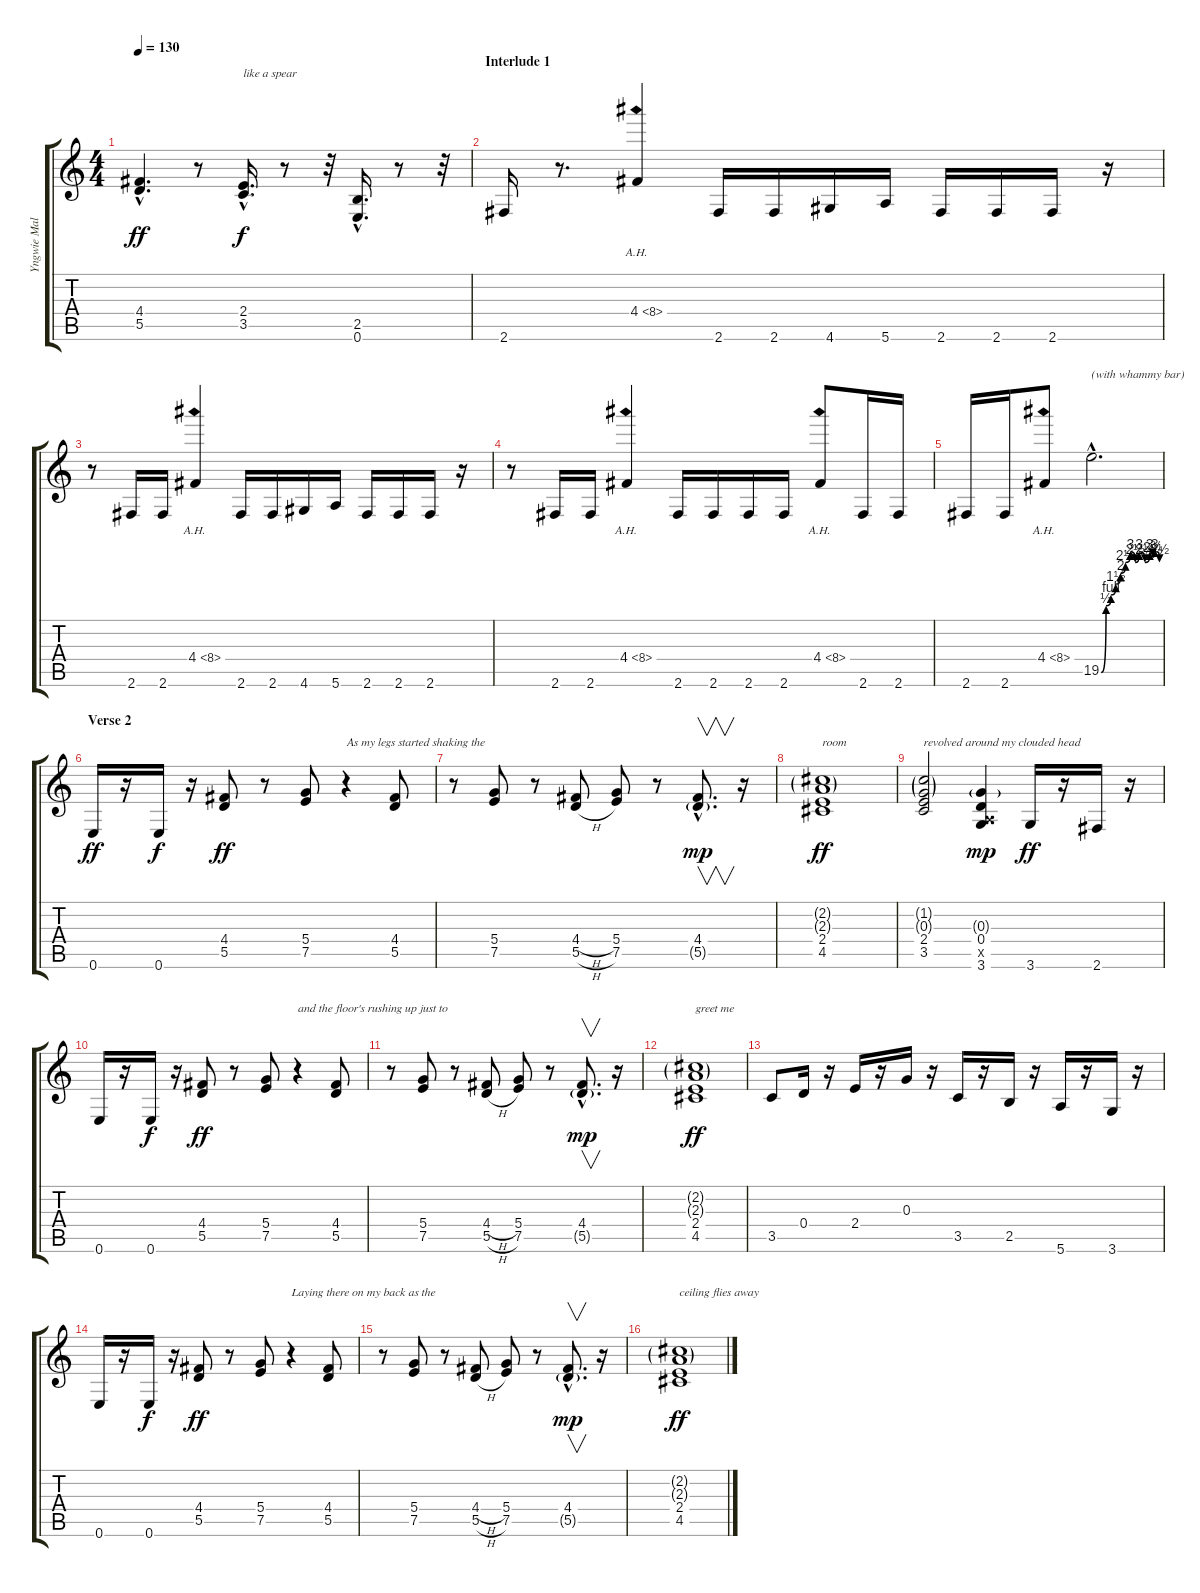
\track ("Yngwie Malmsteen (Rythm)" "Yngwie Mal") {instrument distortionguitar}
\staff {score tabs}
\tuning (E4 B3 G3 D3 A2 E2) {hide}
\ts (4 4)
\tempo 130
\clef g2
\ks c
(4.4{hac} 5.5{hac}).4{d dy ff} r.8 (2.4{hac} 3.5{hac}).16{d txt "like a spear" dy f} r.8 r.32 (2.5{hac} 0.6{hac}).16{d} r.8 r.32 |
\section ("" "Interlude 1")
2.6.16 r.8{d} 4.4{ah 4}.4 2.6.16 2.6.16 4.6.16 5.6.16 2.6.16 2.6.16 2.6.16 r.16 |
r.8 2.6.16 2.6.16 4.4{ah 4}.4 2.6.16 2.6.16 4.6.16 5.6.16 2.6.16 2.6.16 2.6.16 r.16 |
r.8 2.6.16 2.6.16 4.4{ah 4}.4 2.6.16 2.6.16 2.6.16 2.6.16 4.4{ah 4}.8 2.6.16 2.6.16 |
2.6.16 2.6.16 4.4{ah 4}.8 19.5{be (custom 0 0 5 2 10 4 15 6 20 8 25 10 30 12 35 10 39 12 45 10 50 12 53 11 55 12 57 12 60 10) hac}.2{d txt "(with whammy bar)" instrument overdrivenguitar} |
\section ("" "Verse 2")
0.6.16{dy ff volume 13 instrument distortionguitar} r.16 0.6.16{dy f} r.16 (4.4 5.5).8{dy ff} r.8 (5.4 7.5).8 r.4{txt "As my legs started shaking the "} (4.4 5.5).8 |
r.8 (5.4 7.5).8 r.8 (4.4{h} 5.5{h}).8 (5.4 7.5).8 r.8 (4.4{hac} 5.5{g hac}).8{v d dy mp} r.16 |
(2.2{g} 2.3{g} 2.4 4.5).1{txt "room " dy ff} |
(1.2{g} 0.3{g} 2.4 3.5).2{txt "revolved around my clouded head"} (0.3{g} 0.4 0.5{x} 3.6).4{dy mp} 3.6.16{dy ff} r.16 2.6.16 r.16 |
0.6.16 r.16 0.6.16{dy f} r.16 (4.4 5.5).8{dy ff} r.8 (5.4 7.5).8 r.4{txt "and the floor's rushing up just to "} (4.4 5.5).8 |
r.8 (5.4 7.5).8 r.8 (4.4{h} 5.5{h}).8 (5.4 7.5).8 r.8 (4.4{hac} 5.5{g hac}).8{v d dy mp} r.16 |
(2.2{g} 2.3{g} 2.4 4.5).1{txt "greet me" dy ff} |
3.5.8 0.4.16 r.16 2.4.16 r.16 0.3.16 r.16 3.5.16 r.16 2.5.16 r.16 5.6.16 r.16 3.6.16 r.16 |
0.6.16 r.16 0.6.16{dy f} r.16 (4.4 5.5).8{dy ff} r.8 (5.4 7.5).8 r.4{txt "Laying there on my back as the "} (4.4 5.5).8 |
r.8 (5.4 7.5).8 r.8 (4.4{h} 5.5{h}).8 (5.4 7.5).8 r.8 (4.4{hac} 5.5{g hac}).8{v d dy mp} r.16 |
(2.2{g} 2.3{g} 2.4 4.5).1{txt "ceiling flies away " dy ff}
